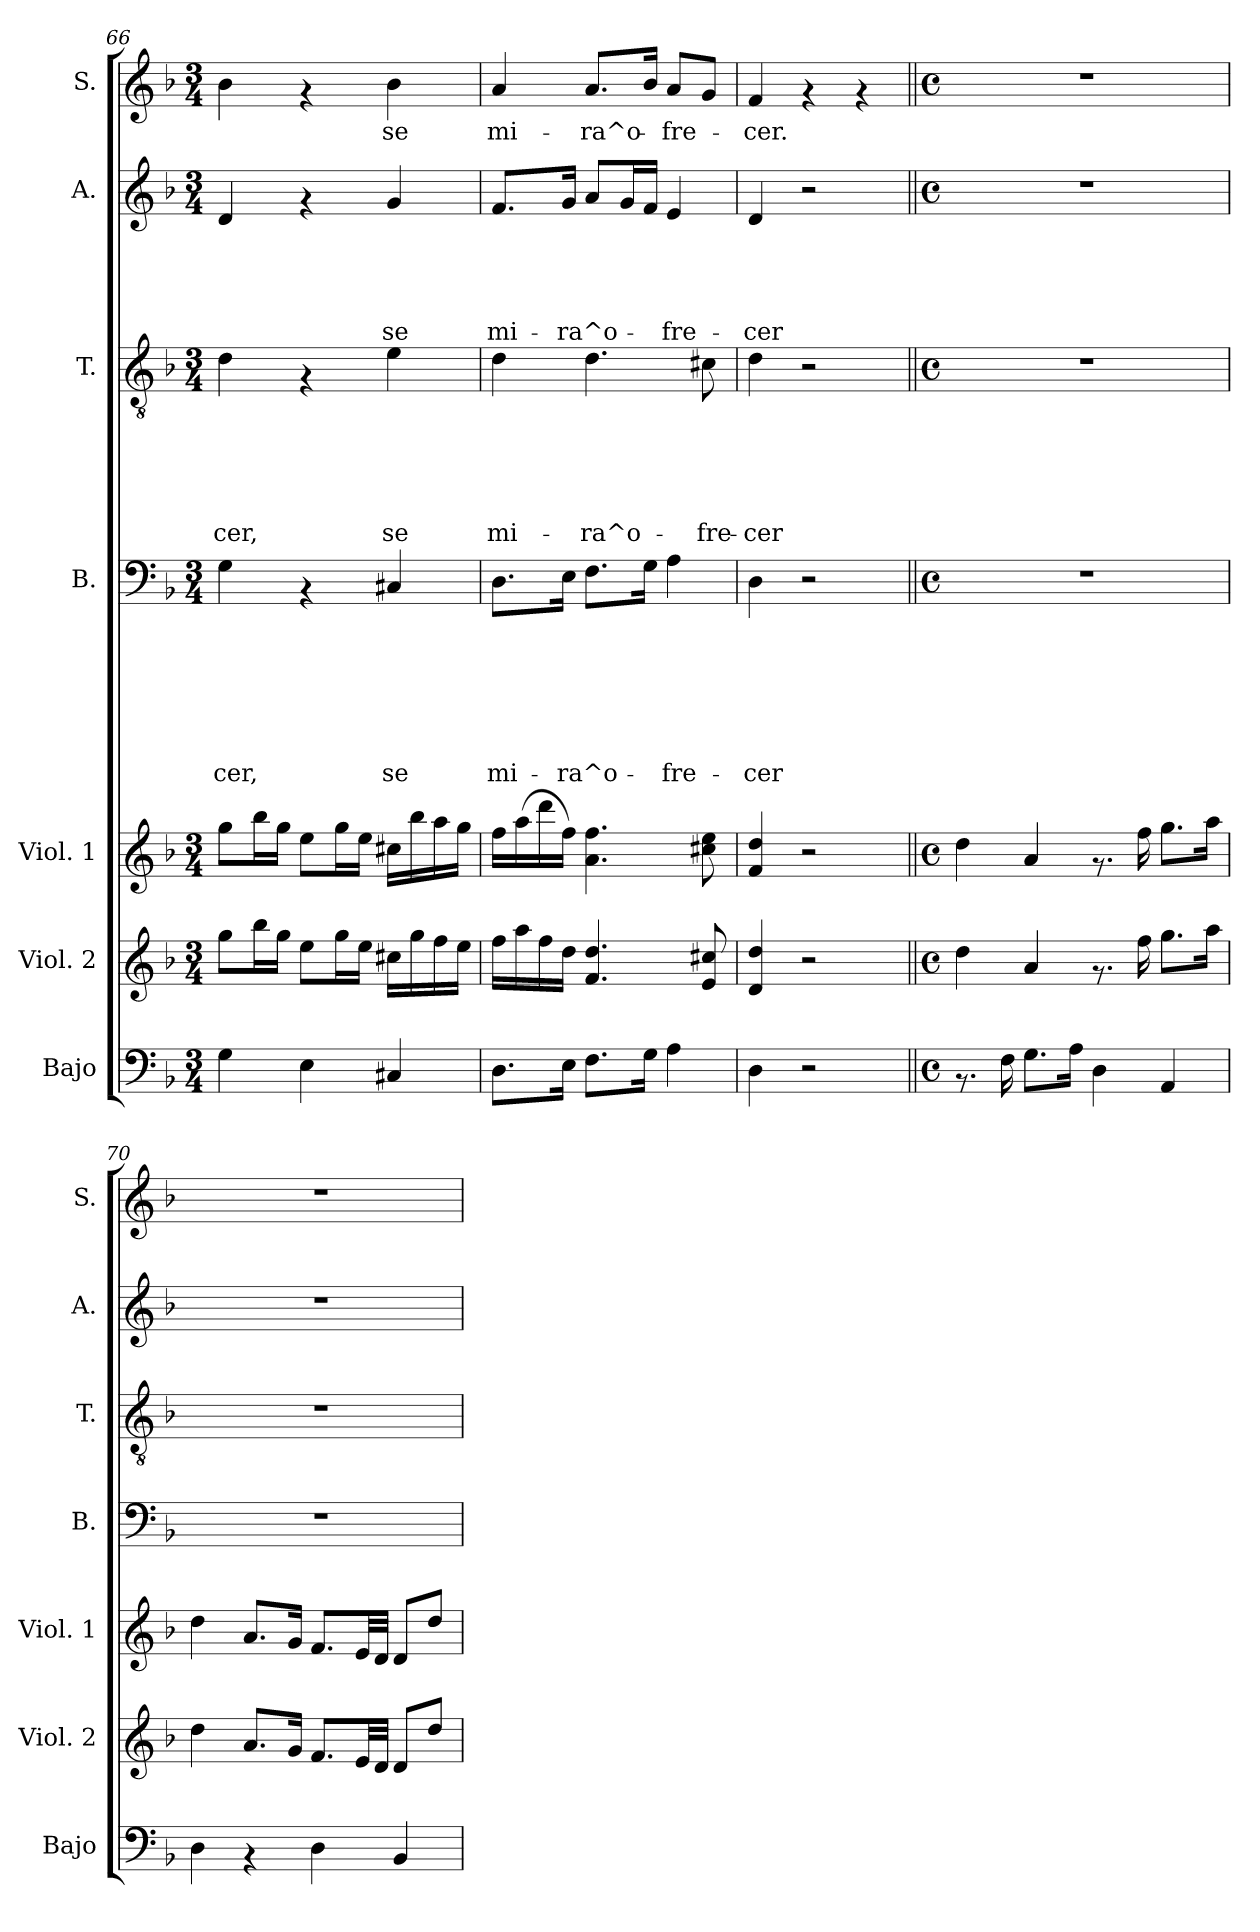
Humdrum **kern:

**kern	**kern	**kern	**kern	**text	**text	**text	**text	**text	**text	**text	**kern	**text	**text	**text	**text	**text	**text	**kern	**text	**text	**text	**text	**text	**kern	**text
*part7	*part6	*part5	*part4	*part4	*part4	*part4	*part4	*part4	*part4	*part4	*part3	*part3	*part3	*part3	*part3	*part3	*part3	*part2	*part2	*part2	*part2	*part2	*part2	*part1	*part1
*staff7	*staff6	*staff5	*staff4	*staff4	*staff4	*staff4	*staff4	*staff4	*staff4	*staff4	*staff3	*staff3	*staff3	*staff3	*staff3	*staff3	*staff3	*staff2	*staff2	*staff2	*staff2	*staff2	*staff2	*staff1	*staff1
*I"Bajo	*I"Viol. 2	*I"Viol. 1	*I"B.	*	*	*	*	*	*	*	*I"T.	*	*	*	*	*	*	*I"A.	*	*	*	*	*	*I"S.	*
*I'Bajo	*I'Viol. 2	*I'Viol. 1	*I'B.	*	*	*	*	*	*	*	*I'T.	*	*	*	*	*	*	*I'A.	*	*	*	*	*	*I'S.	*
*clefF4	*clefG2	*clefG2	*clefF4	*	*	*	*	*	*	*	*clefGv2	*	*	*	*	*	*	*clefG2	*	*	*	*	*	*clefG2	*
*ITrd7c12	*	*	*	*	*	*	*	*	*	*	*	*	*	*	*	*	*	*	*	*	*	*	*	*	*
*k[b-]	*k[b-]	*k[b-]	*k[b-]	*	*	*	*	*	*	*	*k[b-]	*	*	*	*	*	*	*k[b-]	*	*	*	*	*	*k[b-]	*
*F:	*F:	*F:	*F:	*	*	*	*	*	*	*	*F:	*	*	*	*	*	*	*F:	*	*	*	*	*	*F:	*
*M3/4	*M3/4	*M3/4	*M3/4	*	*	*	*	*	*	*	*M3/4	*	*	*	*	*	*	*M3/4	*	*	*	*	*	*M3/4	*
=66	=66	=66	=66	=66	=66	=66	=66	=66	=66	=66	=66	=66	=66	=66	=66	=66	=66	=66	=66	=66	=66	=66	=66	=66	=66
!	!	!	!	!	!	!	!	!	!	!LO:LY:b	!	!	!	!	!	!	!LO:LY:b	!	!	!	!	!	!	!	!
4GG\	8gg\L	8gg\L	4G\	.	.	.	.	.	.	cer,	4d\	.	.	.	.	.	cer,	4d/	.	.	.	.	.	4b-\	.
.	16bb-\L	16bb-\L	.	.	.	.	.	.	.	.	.	.	.	.	.	.	.	.	.	.	.	.	.	.	.
.	16gg\JJ	16gg\JJ	.	.	.	.	.	.	.	.	.	.	.	.	.	.	.	.	.	.	.	.	.	.	.
4EE\	8ee\L	8ee\L	4rAA	.	.	.	.	.	.	.	4rF	.	.	.	.	.	.	4rf	.	.	.	.	.	4rf	.
.	16gg\L	16gg\L	.	.	.	.	.	.	.	.	.	.	.	.	.	.	.	.	.	.	.	.	.	.	.
.	16ee\JJ	16ee\JJ	.	.	.	.	.	.	.	.	.	.	.	.	.	.	.	.	.	.	.	.	.	.	.
!	!	!	!	!	!	!	!	!	!	!LO:LY:b	!	!	!	!	!	!	!LO:LY:b	!	!	!	!	!	!LO:LY:b	!	!LO:LY:b
4CC#X/	16cc#X\LL	16cc#X\LL	4C#X/	.	.	.	.	.	.	se	4e\	.	.	.	.	.	se	4g/	.	.	.	.	se	4b-\	se
.	16gg\	16bb-\	.	.	.	.	.	.	.	.	.	.	.	.	.	.	.	.	.	.	.	.	.	.	.
.	16ff\	16aa\	.	.	.	.	.	.	.	.	.	.	.	.	.	.	.	.	.	.	.	.	.	.	.
.	16ee\JJ	16gg\JJ	.	.	.	.	.	.	.	.	.	.	.	.	.	.	.	.	.	.	.	.	.	.	.
=67	=67	=67	=67	=67	=67	=67	=67	=67	=67	=67	=67	=67	=67	=67	=67	=67	=67	=67	=67	=67	=67	=67	=67	=67	=67
!	!	!	!	!	!	!	!	!	!	!LO:LY:b	!	!	!	!	!	!	!LO:LY:b	!	!	!	!	!	!LO:LY:b	!	!LO:LY:b
8.DD\L	16ff\LL	16ff\LL	8.D\L	.	.	.	.	.	.	mi-	4d\	.	.	.	.	.	mi-	8.f/L	.	.	.	.	mi-	4a/	mi-
.	16aa\	(>16aa\	.	.	.	.	.	.	.	.	.	.	.	.	.	.	.	.	.	.	.	.	.	.	.
.	16ff\	16ddd\	.	.	.	.	.	.	.	.	.	.	.	.	.	.	.	.	.	.	.	.	.	.	.
!	!	!	!	!	!	!	!	!	!	!LO:LY:b	!	!	!	!	!	!	!	!	!	!	!	!	!LO:LY:b	!	!
16EE\Jk	16dd\JJ	16ff\JJ)	16E\Jk	.	.	.	.	.	.	-ra^o-	.	.	.	.	.	.	.	16g/Jk	.	.	.	.	-ra^o-	.	.
!	!	!	!	!	!	!	!	!	!	!	!	!	!	!	!	!	!LO:LY:b	!	!	!	!	!	!	!	!LO:LY:b
8.FF\L	4.f/ 4.dd/	4.a\ 4.ff\	8.F\L	.	.	.	.	.	.	.	4.d\	.	.	.	.	.	-ra^o-	8a/L	.	.	.	.	.	8.a/L	-ra^o-
.	.	.	.	.	.	.	.	.	.	.	.	.	.	.	.	.	.	16g/L	.	.	.	.	.	.	.
16GG\Jk	.	.	16G\Jk	.	.	.	.	.	.	.	.	.	.	.	.	.	.	16f/JJ	.	.	.	.	.	16b-/Jk	.
!	!	!	!	!	!	!	!	!	!	!LO:LY:b	!	!	!	!	!	!	!	!	!	!	!	!	!LO:LY:b	!	!LO:LY:b
4AA\	.	.	4A\	.	.	.	.	.	.	-fre-	.	.	.	.	.	.	.	4e/	.	.	.	.	-fre-	8a/L	-fre-
!	!	!	!	!	!	!	!	!	!	!	!	!	!	!	!	!	!LO:LY:b	!	!	!	!	!	!	!	!
.	8e/ 8cc#X/	8cc#X\ 8ee\	.	.	.	.	.	.	.	.	8c#X\	.	.	.	.	.	-fre-	.	.	.	.	.	.	8g/J	.
=68	=68	=68	=68	=68	=68	=68	=68	=68	=68	=68	=68	=68	=68	=68	=68	=68	=68	=68	=68	=68	=68	=68	=68	=68	=68
!	!	!	!	!	!	!	!	!	!	!LO:LY:b	!	!	!	!	!	!	!LO:LY:b	!	!	!	!	!	!LO:LY:b	!	!LO:LY:b
4DD\	4d/ 4dd/	4f/ 4dd/	4D\	.	.	.	.	.	.	-cer	4d\	.	.	.	.	.	-cer	4d/	.	.	.	.	-cer	4f/	-cer.
2r	2r	2r	2r	.	.	.	.	.	.	.	2r	.	.	.	.	.	.	2r	.	.	.	.	.	4rf	.
.	.	.	.	.	.	.	.	.	.	.	.	.	.	.	.	.	.	.	.	.	.	.	.	4rf	.
!!LO:PB:g=z
=69||	=69||	=69||	=69||	=69||	=69||	=69||	=69||	=69||	=69||	=69||	=69||	=69||	=69||	=69||	=69||	=69||	=69||	=69||	=69||	=69||	=69||	=69||	=69||	=69||	=69||
*M4/4	*M4/4	*M4/4	*M4/4	*	*	*	*	*	*	*	*M4/4	*	*	*	*	*	*	*M4/4	*	*	*	*	*	*M4/4	*
*met(c)	*met(c)	*met(c)	*met(c)	*	*	*	*	*	*	*	*met(c)	*	*	*	*	*	*	*met(c)	*	*	*	*	*	*met(c)	*
8.rAA	4dd\	4dd\	1r	.	.	.	.	.	.	.	1r	.	.	.	.	.	.	1r	.	.	.	.	.	1r	.
16FF\	.	.	.	.	.	.	.	.	.	.	.	.	.	.	.	.	.	.	.	.	.	.	.	.	.
8.GG\L	4a/	4a/	.	.	.	.	.	.	.	.	.	.	.	.	.	.	.	.	.	.	.	.	.	.	.
16AA\Jk	.	.	.	.	.	.	.	.	.	.	.	.	.	.	.	.	.	.	.	.	.	.	.	.	.
4DD\	8.rf	8.rf	.	.	.	.	.	.	.	.	.	.	.	.	.	.	.	.	.	.	.	.	.	.	.
.	16ff\	16ff\	.	.	.	.	.	.	.	.	.	.	.	.	.	.	.	.	.	.	.	.	.	.	.
4AAA/	8.gg\L	8.gg\L	.	.	.	.	.	.	.	.	.	.	.	.	.	.	.	.	.	.	.	.	.	.	.
.	16aa\Jk	16aa\Jk	.	.	.	.	.	.	.	.	.	.	.	.	.	.	.	.	.	.	.	.	.	.	.
=70	=70	=70	=70	=70	=70	=70	=70	=70	=70	=70	=70	=70	=70	=70	=70	=70	=70	=70	=70	=70	=70	=70	=70	=70	=70
4DD\	4dd\	4dd\	1r	.	.	.	.	.	.	.	1r	.	.	.	.	.	.	1r	.	.	.	.	.	1r	.
4rAA	8.a/L	8.a/L	.	.	.	.	.	.	.	.	.	.	.	.	.	.	.	.	.	.	.	.	.	.	.
.	16g/Jk	16g/Jk	.	.	.	.	.	.	.	.	.	.	.	.	.	.	.	.	.	.	.	.	.	.	.
4DD\	8.f/L	8.f/L	.	.	.	.	.	.	.	.	.	.	.	.	.	.	.	.	.	.	.	.	.	.	.
.	32e/LL	32e/LL	.	.	.	.	.	.	.	.	.	.	.	.	.	.	.	.	.	.	.	.	.	.	.
.	32d/JJJ	32d/JJJ	.	.	.	.	.	.	.	.	.	.	.	.	.	.	.	.	.	.	.	.	.	.	.
4BBB-/	8d/L	8d/L	.	.	.	.	.	.	.	.	.	.	.	.	.	.	.	.	.	.	.	.	.	.	.
.	8dd/J	8dd/J	.	.	.	.	.	.	.	.	.	.	.	.	.	.	.	.	.	.	.	.	.	.	.
=	=	=	=	=	=	=	=	=	=	=	=	=	=	=	=	=	=	=	=	=	=	=	=	=	=
*-	*-	*-	*-	*-	*-	*-	*-	*-	*-	*-	*-	*-	*-	*-	*-	*-	*-	*-	*-	*-	*-	*-	*-	*-	*-
